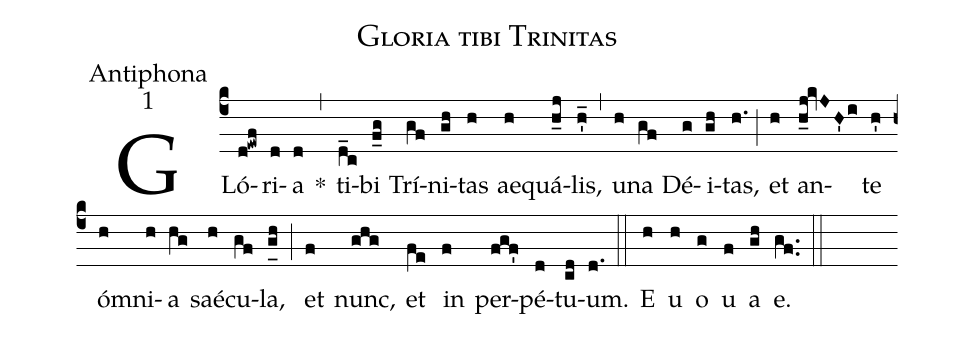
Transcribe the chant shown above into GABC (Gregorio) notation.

name:Gloria tibi Trinitas;
office-part:Antiphona;
mode:1;
%%
(c4) GLó(d!ewf)ri(d)a(d) *(,) ti(d_c)bi(f_g) Trí(gf)ni(gh)tas(h) ae(h)quá(h_j)lis,(h'_) (,) u(h)na(gf) Dé(g)i(gh)tas,(h.) (;) et(h) an(h_j!kvJH'i)te(h') ó(h)mni(h)a(hg) saé(h)cu(gf)la,(g_[uh:l]h) (;) et(f) nunc,(ghg) et(fe) in(f) per(fgf')pé(d)tu(cd)um.(d.) (::) <eu>E(h) u(h) o(g) u(f) a(gh) e.</eu>(gf..) (::)
